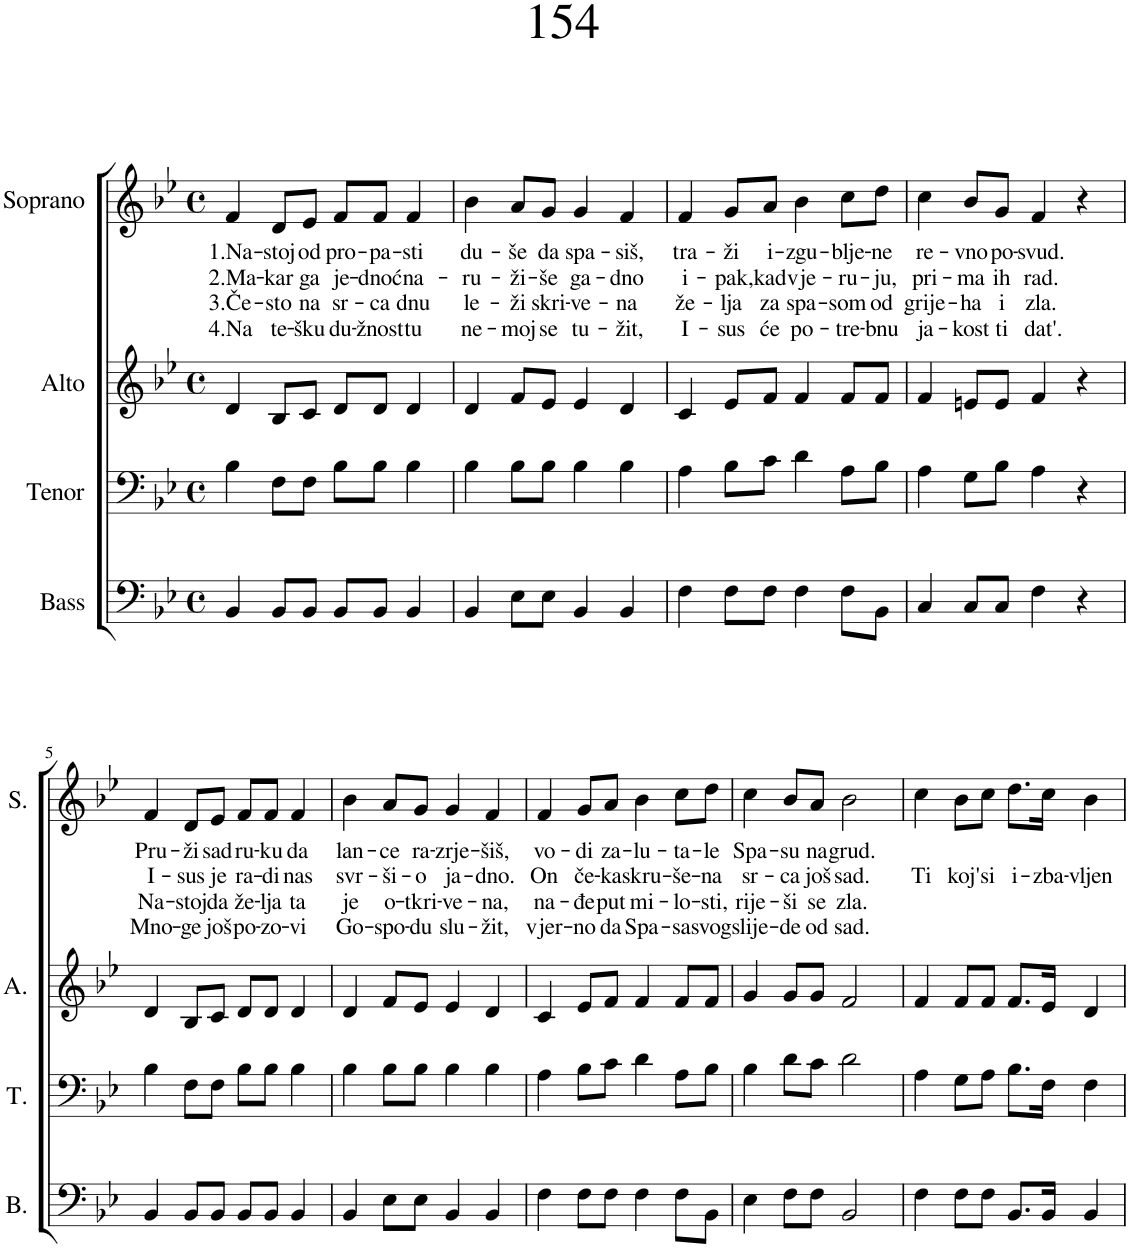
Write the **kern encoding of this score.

**kern	**kern	**kern	**kern	**text	**text	**text	**text
*part4	*part3	*part2	*part1	*part1	*part1	*part1	*part1
*staff4	*staff3	*staff2	*staff1	*staff1	*staff1	*staff1	*staff1
*I"Bass	*I"Tenor	*I"Alto	*I"Soprano	*	*	*	*
*I'B.	*I'T.	*I'A.	*I'S.	*	*	*	*
*clefF4	*clefF4	*clefG2	*clefG2	*	*	*	*
*k[b-e-]	*k[b-e-]	*k[b-e-]	*k[b-e-]	*	*	*	*
*M4/4	*M4/4	*M4/4	*M4/4	*	*	*	*
*met(c)	*met(c)	*met(c)	*met(c)	*	*	*	*
=1	=1	=1	=1	=1	=1	=1	=1
!	!	!	!	!LO:LY:b	!LO:LY:b	!LO:LY:b	!LO:LY:b
4BB-/	4B-\	4d/	4f/	1.Na-	2.Ma-	3.Če-	4.Na
!	!	!	!	!LO:LY:b	!LO:LY:b	!LO:LY:b	!LO:LY:b
8BB-/L	8F\L	8B-/L	8d/L	-stoj	-kar	-sto	te-
!	!	!	!	!LO:LY:b	!LO:LY:b	!LO:LY:b	!LO:LY:b
8BB-/J	8F\J	8c/J	8e-/J	od	ga	na	-šku
!	!	!	!	!LO:LY:b	!LO:LY:b	!LO:LY:b	!LO:LY:b
8BB-/L	8B-\L	8d/L	8f/L	pro-	je-	sr-	du-
!	!	!	!	!LO:LY:b	!LO:LY:b	!LO:LY:b	!LO:LY:b
8BB-/J	8B-\J	8d/J	8f/J	-pa-	-dnoć	-ca	-žnost
!	!	!	!	!LO:LY:b	!LO:LY:b	!LO:LY:b	!LO:LY:b
4BB-/	4B-\	4d/	4f/	-sti	na-	dnu	tu
=2	=2	=2	=2	=2	=2	=2	=2
!	!	!	!	!LO:LY:b	!LO:LY:b	!LO:LY:b	!LO:LY:b
4BB-/	4B-\	4d/	4b-\	du-	-ru-	le-	ne-
!	!	!	!	!LO:LY:b	!LO:LY:b	!LO:LY:b	!LO:LY:b
8E-\L	8B-\L	8f/L	8a/L	-še	-ži-	-ži	-moj
!	!	!	!	!LO:LY:b	!LO:LY:b	!LO:LY:b	!LO:LY:b
8E-\J	8B-\J	8e-/J	8g/J	da	-še	skri-	se
!	!	!	!	!LO:LY:b	!LO:LY:b	!LO:LY:b	!LO:LY:b
4BB-/	4B-\	4e-/	4g/	spa-	ga-	-ve-	tu-
!	!	!	!	!LO:LY:b	!LO:LY:b	!LO:LY:b	!LO:LY:b
4BB-/	4B-\	4d/	4f/	-siš,	-dno	-na	-žit,
=3	=3	=3	=3	=3	=3	=3	=3
!	!	!	!	!LO:LY:b	!LO:LY:b	!LO:LY:b	!LO:LY:b
4F\	4A\	4c/	4f/	tra-	i-	že-	I-
!	!	!	!	!LO:LY:b	!LO:LY:b	!LO:LY:b	!LO:LY:b
8F\L	8B-\L	8e-/L	8g/L	-ži	-pak,	-lja	-sus
!	!	!	!	!LO:LY:b	!LO:LY:b	!LO:LY:b	!LO:LY:b
8F\J	8c\J	8f/J	8a/J	i-	kad	za	će
!	!	!	!	!LO:LY:b	!LO:LY:b	!LO:LY:b	!LO:LY:b
4F\	4d\	4f/	4b-\	-zgu-	vje-	spa-	po-
!	!	!	!	!LO:LY:b	!LO:LY:b	!LO:LY:b	!LO:LY:b
8F\L	8A\L	8f/L	8cc\L	-blje-	-ru-	-som	-tre-
!	!	!	!	!LO:LY:b	!LO:LY:b	!LO:LY:b	!LO:LY:b
8BB-\J	8B-\J	8f/J	8dd\J	-ne	-ju,	od	-bnu
=4	=4	=4	=4	=4	=4	=4	=4
!	!	!	!	!LO:LY:b	!LO:LY:b	!LO:LY:b	!LO:LY:b
4C/	4A\	4f/	4cc\	re-	pri-	grije-	ja-
!	!	!	!	!LO:LY:b	!LO:LY:b	!LO:LY:b	!LO:LY:b
8C/L	8G\L	8en/L	8b-/L	-vno	-ma	-ha	-kost
!	!	!	!	!LO:LY:b	!LO:LY:b	!LO:LY:b	!LO:LY:b
8C/J	8B-\J	8e/J	8g/J	po-	ih	i	ti
!	!	!	!	!LO:LY:b	!LO:LY:b	!LO:LY:b	!LO:LY:b
4F\	4A\	4f/	4f/	-svud.	rad.	zla.	dat'.
4r	4r	4r	4r	.	.	.	.
!!LO:LB:g=z
=5	=5	=5	=5	=5	=5	=5	=5
!	!	!	!	!LO:LY:b	!LO:LY:b	!LO:LY:b	!LO:LY:b
4BB-/	4B-\	4d/	4f/	Pru-	I-	Na-	Mno-
!	!	!	!	!LO:LY:b	!LO:LY:b	!LO:LY:b	!LO:LY:b
8BB-/L	8F\L	8B-/L	8d/L	-ži	-sus	-stoj	-ge
!	!	!	!	!LO:LY:b	!LO:LY:b	!LO:LY:b	!LO:LY:b
8BB-/J	8F\J	8c/J	8e-/J	sad	je	da	još
!	!	!	!	!LO:LY:b	!LO:LY:b	!LO:LY:b	!LO:LY:b
8BB-/L	8B-\L	8d/L	8f/L	ru-	ra-	že-	po-
!	!	!	!	!LO:LY:b	!LO:LY:b	!LO:LY:b	!LO:LY:b
8BB-/J	8B-\J	8d/J	8f/J	-ku	-di	-lja	-zo-
!	!	!	!	!LO:LY:b	!LO:LY:b	!LO:LY:b	!LO:LY:b
4BB-/	4B-\	4d/	4f/	da	nas	ta	-vi
=6	=6	=6	=6	=6	=6	=6	=6
!	!	!	!	!LO:LY:b	!LO:LY:b	!LO:LY:b	!LO:LY:b
4BB-/	4B-\	4d/	4b-\	lan-	svr-	je	Go-
!	!	!	!	!LO:LY:b	!LO:LY:b	!LO:LY:b	!LO:LY:b
8E-\L	8B-\L	8f/L	8a/L	-ce	-ši-	o-	-spo-
!	!	!	!	!LO:LY:b	!LO:LY:b	!LO:LY:b	!LO:LY:b
8E-\J	8B-\J	8e-/J	8g/J	ra-	-o	-tkri-	-du
!	!	!	!	!LO:LY:b	!LO:LY:b	!LO:LY:b	!LO:LY:b
4BB-/	4B-\	4e-/	4g/	-zrje-	ja-	-ve-	slu-
!	!	!	!	!LO:LY:b	!LO:LY:b	!LO:LY:b	!LO:LY:b
4BB-/	4B-\	4d/	4f/	-šiš,	-dno.	-na,	-žit,
=7	=7	=7	=7	=7	=7	=7	=7
!	!	!	!	!LO:LY:b	!LO:LY:b	!LO:LY:b	!LO:LY:b
4F\	4A\	4c/	4f/	vo-	On	na-	vjer-
!	!	!	!	!LO:LY:b	!LO:LY:b	!LO:LY:b	!LO:LY:b
8F\L	8B-\L	8e-/L	8g/L	-di	če-	-đe	-no
!	!	!	!	!LO:LY:b	!LO:LY:b	!LO:LY:b	!LO:LY:b
8F\J	8c\J	8f/J	8a/J	za-	-ka	put	da
!	!	!	!	!LO:LY:b	!LO:LY:b	!LO:LY:b	!LO:LY:b
4F\	4d\	4f/	4b-\	-lu-	skru-	mi-	Spa-
!	!	!	!	!LO:LY:b	!LO:LY:b	!LO:LY:b	!LO:LY:b
8F\L	8A\L	8f/L	8cc\L	-ta-	-še-	-lo-	-sa
!	!	!	!	!LO:LY:b	!LO:LY:b	!LO:LY:b	!LO:LY:b
8BB-\J	8B-\J	8f/J	8dd\J	-le	-na	-sti,	svog
=8	=8	=8	=8	=8	=8	=8	=8
!	!	!	!	!LO:LY:b	!LO:LY:b	!LO:LY:b	!LO:LY:b
4E-\	4B-\	4g/	4cc\	Spa-	sr-	rije-	slije-
!	!	!	!	!LO:LY:b	!LO:LY:b	!LO:LY:b	!LO:LY:b
8F\L	8d\L	8g/L	8b-/L	-su	-ca	-ši	-de
!	!	!	!	!LO:LY:b	!LO:LY:b	!LO:LY:b	!LO:LY:b
8F\J	8c\J	8g/J	8a/J	na	još	se	od
!	!	!	!	!LO:LY:b	!LO:LY:b	!LO:LY:b	!LO:LY:b
2BB-/	2d\	2f/	2b-\	grud.	sad.	zla.	sad.
=9	=9	=9	=9	=9	=9	=9	=9
!	!	!	!	!	!LO:LY:b	!	!
4F\	4A\	4f/	4cc\	.	Ti	.	.
!	!	!	!	!	!LO:LY:b	!	!
8F\L	8G\L	8f/L	8b-\L	.	koj'	.	.
!	!	!	!	!	!LO:LY:b	!	!
8F\J	8A\J	8f/J	8cc\J	.	si	.	.
!	!	!	!	!	!LO:LY:b	!	!
8.BB-/L	8.B-\L	8.f/L	8.dd\L	.	i-	.	.
!	!	!	!	!	!LO:LY:b	!	!
16BB-/Jk	16F\Jk	16e-/Jk	16cc\Jk	.	-zba-	.	.
!	!	!	!	!	!LO:LY:b	!	!
4BB-/	4F\	4d/	4b-\	.	-vljen	.	.
=	=	=	=	=	=	=	=
*-	*-	*-	*-	*-	*-	*-	*-
